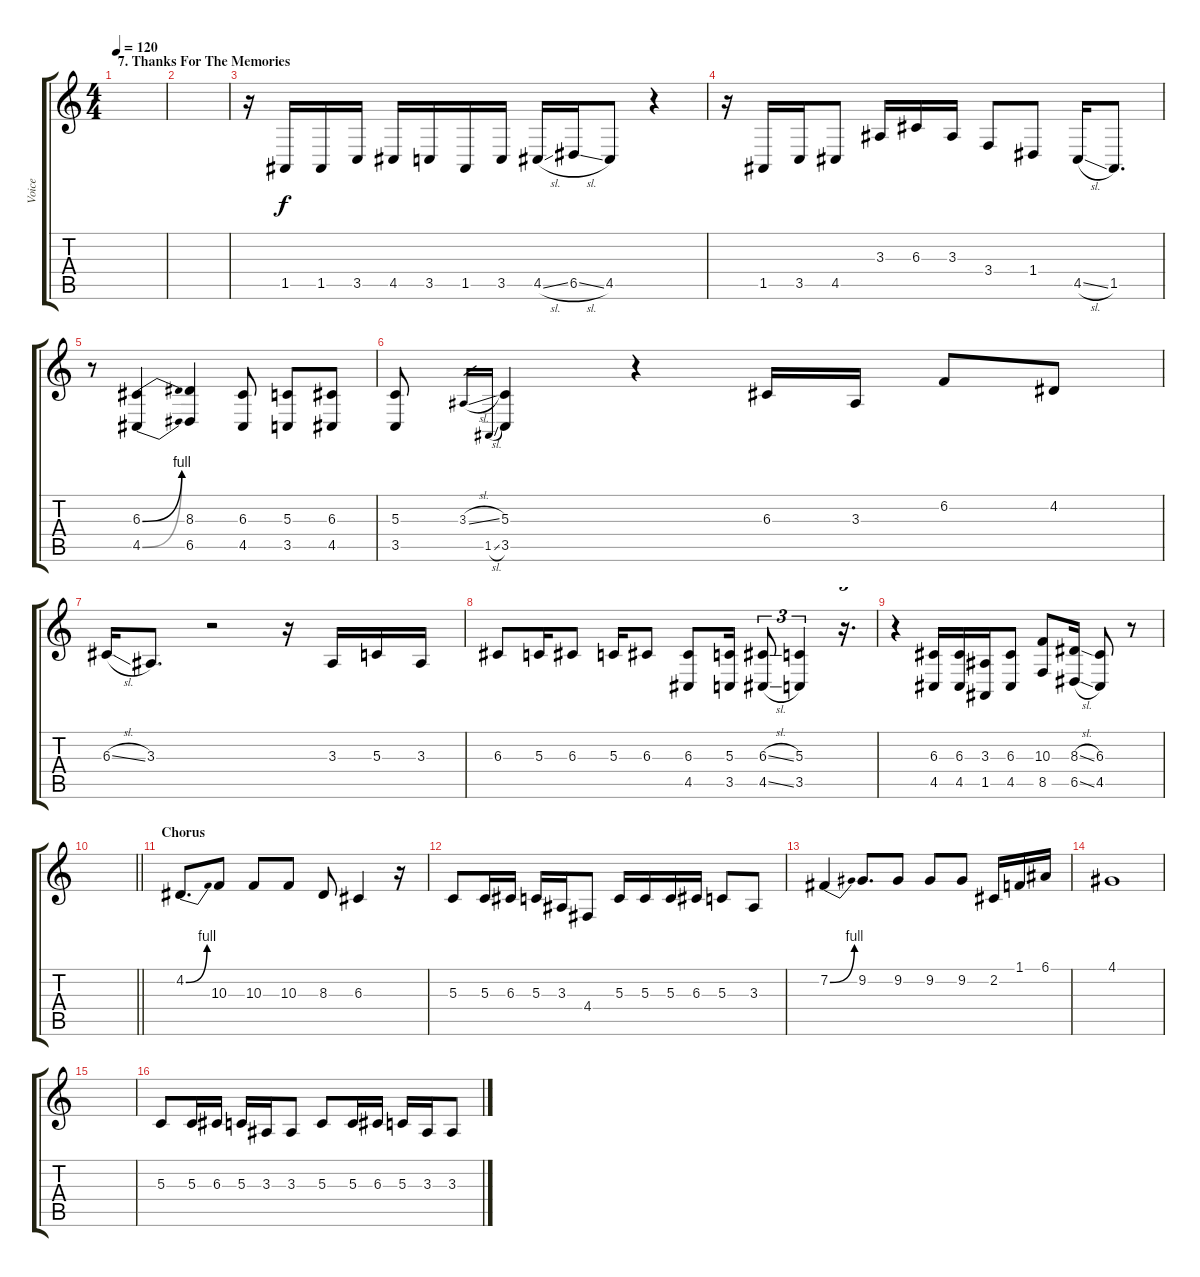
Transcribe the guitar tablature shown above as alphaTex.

\track ("Voice" "Voice") {instrument flute}
\staff {score tabs}
\tuning (E4 B3 G3 D3 A2 D2) {hide}
\ts (4 4)
\section ("" "7. Thanks For The Memories")
\tempo 120
\tempo 78
\tempo 120
\clef g2
\ks c
|
|
r.16{balance 0} 1.5.16 1.5.16 3.5.16 4.5.16 3.5.16 1.5.16 3.5.16 4.5{sl}.16 6.5{sl}.16 4.5.8 r.4 |
r.16 1.5.16 3.5.16 4.5.8 3.3.16 6.3.16 3.3.16 3.4.8 1.4.8 4.5{sl}.16 1.5.8{d} |
r.8{balance 8} (6.3{be (bend 0 0 60 4)} 4.5{be (bend 0 0 60 4)}).4 (8.3 6.5).4 (6.3 4.5).8 (5.3 3.5).8 (6.3 4.5).8 |
(5.3 3.5).8 3.3{sl}.16{gr} 1.5{sl}.16{gr} (5.3 3.5).4 r.4 6.3.16{balance 0} 3.3.16 6.2.8 4.2.8 |
6.3{sl}.16 3.3.8{d} r.2 r.16{balance 8} 3.3.16 5.3.16 3.3.16 |
6.3.8 5.3.16 6.3.8 5.3.16 6.3.8 (6.3 4.5).8 (5.3 3.5).16 (6.3{sl} 4.5{sl}).8{tu (3 2)} (5.3 3.5).4{tu (3 2)} r.16{d tu (3 2)} |
r.4 (6.3 4.5).16 (6.3 4.5).16 (3.3 1.5).16 (6.3 4.5).8 (10.3 8.5).8 (8.3{sl} 6.5{sl}).16 (6.3 4.5).8 r.8 |
\barLineRight lightlight
|
\section ("" "Chorus")
4.2{be (bend 0 0 60 4)}.8{d} 10.3.8 10.3.8 10.3.8 8.3.8 6.3.4 r.16 |
5.3.8 5.3.16 6.3.16 5.3.16 3.3.16 4.4.8 5.3.16 5.3.16 5.3.16 6.3.16 5.3.8 3.3.8 |
7.2{be (bend 0 0 60 4)}.4 9.2.8{d} 9.2.8 9.2.8 9.2.8 2.2.16 1.1.16 6.1.16 |
4.1.1 |
|
5.3.8 5.3.16 6.3.16 5.3.16 3.3.16 3.3.8 5.3.8 5.3.16 6.3.16 5.3.16 3.3.16 3.3.8
